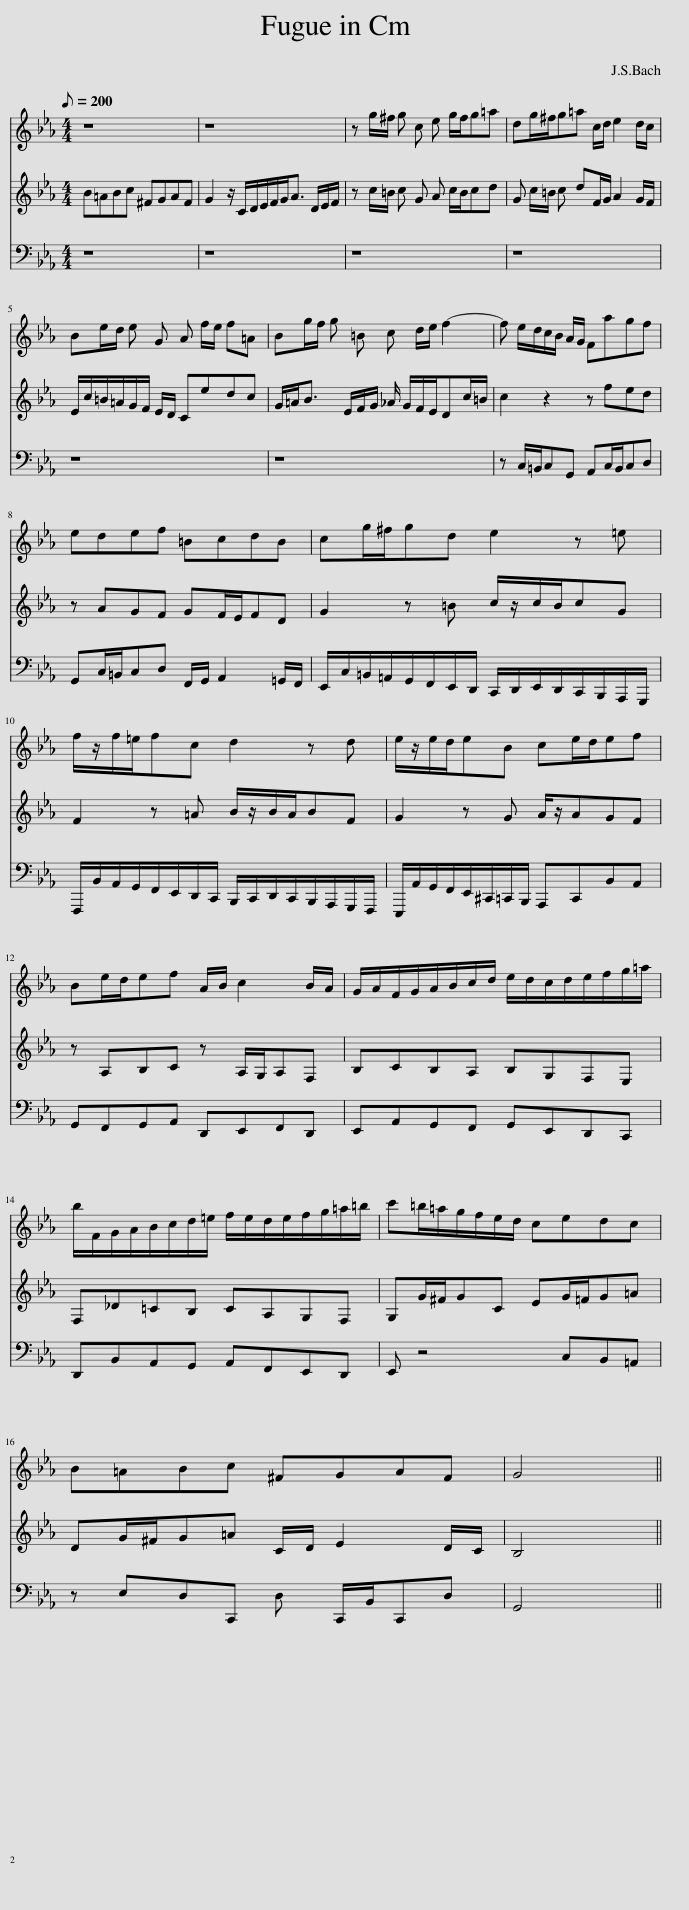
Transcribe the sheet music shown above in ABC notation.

X:1
%%score 1 2 3
L:1/8
Q:1/8=200
M:4/4
I:linebreak $
K:Cmin
V:1 treble
V:2 treble
V:3 bass
V:1
 z8 | z8 | z g/^f/ g c e g/f/g=a | dg/^f/g=a c/d/ e2 d/c/ |$ Be/d/ e G A f/e/ f=A | %5
 Bg/f/ g =B c d/e/ f2- | f e/d/c/B/ A/G/ Fagf |$ edef =BcdB | cg/^f/gd e2 z =e |$ f/z/f/=e/fc d2 z d | %10
 e/z/e/d/eB ce/d/ef |$ Be/d/ef A/B/ c2 B/A/ | G/A/F/G/A/B/c/d/ e/d/c/d/e/f/g/=a/ |$ b/F/G/A/B/c/d/=e/ f/e/d/e/f/g/=a/=b/ | c'=b/=a/g/f/e/d/ cedc |$ %15
 B=ABc ^FGAF | G4 || %17
V:2
 B=ABc ^FGAF | G2 z/ C/D/E/F/G<A D/E/F/ | z c/=B/ c G A c/B/cd | G c/=B/ c dF/G/ A2 G/F/ |$ E/c/=B/=A/G/F/ E/D/ Cedc | %5
 G/=A<B E/F/G/ _A/ G/F/E/Dc/=B/ | c2 z2 z fed |$ z AGF GF/E/FD | G2 z =B c/z/c/B/cG |$ F2 z =A B/z/B/A/BF | %10
 G2 z G A/z/AGF |$ z A,B,C z A,/G,/A,F, | B,CB,A, B,G,F,E, |$ F,_D=CB, CA,G,F, | G,G/^F/GC EG/=F/G=A |$ %15
 DG/^F/G=A C/D/ E2 D/C/ | B,4 || %17
V:3
 z8 | z8 | z8 | z8 |$ z8 | %5
 z8 | z C,/=B,,/C,G,, A,,C,/B,,/C,D, |$ G,,C,/=B,,/C,D, F,,/G,,/ A,,2 =G,,/F,,/ | E,,/C,/=B,,/=A,,/G,,/F,,/E,,/D,,/ C,,/D,,/E,,/D,,/C,,/B,,,/A,,,/G,,,/ |$ F,,,/B,,/A,,/G,,/F,,/E,,/D,,/C,,/ B,,,/C,,/D,,/C,,/B,,,/A,,,/G,,,/F,,,/ | %10
 E,,,/A,,/G,,/F,,/E,,/^C,,/=C,,/B,,,/ A,,,C,,B,,A,, |$ G,,F,,G,,A,, D,,E,,F,,D,, | E,,A,,G,,F,, G,,E,,D,,C,, |$ D,,B,,A,,G,, A,,F,,E,,D,, | E,, z4 C,B,,=A,, |$ %15
 z E,D,C,, D, C,,/B,,/C,,D, | G,,4 || %17
